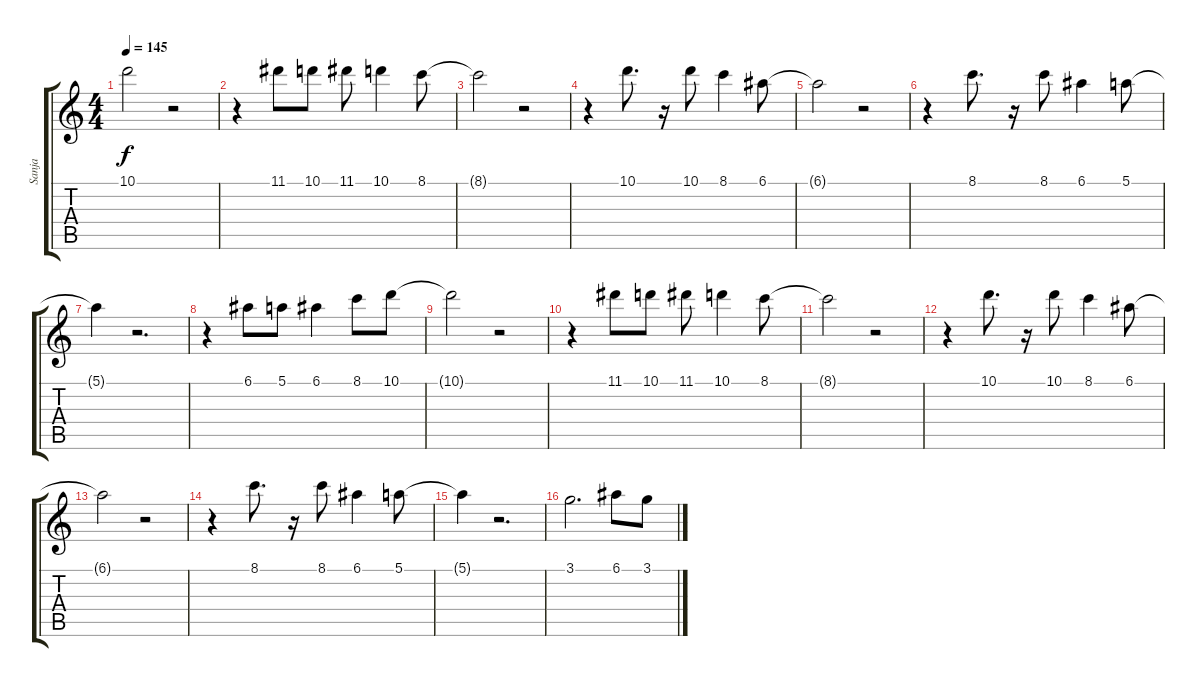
\track ("Sanja" "Sanja") {instrument distortionguitar}
\staff {score tabs}
\tuning (E4 B3 G3 D3 A2 E2) {hide}
\ts (4 4)
\tempo 145
\clef g2
\ks c
10.1{t}.2{dy f} r.2 |
r.4 11.1.8 10.1.8 11.1.8 10.1.4 8.1.8 |
8.1{t}.2 r.2 |
r.4 10.1.8{d} r.16 10.1.8 8.1.4 6.1.8 |
6.1{t}.2 r.2 |
r.4 8.1.8{d} r.16 8.1.8 6.1.4 5.1.8 |
5.1{t}.4 r.2{d} |
r.4 6.1.8 5.1.8 6.1.4 8.1.8 10.1.8 |
10.1{t}.2 r.2 |
r.4 11.1.8 10.1.8 11.1.8 10.1.4 8.1.8 |
8.1{t}.2 r.2 |
r.4 10.1.8{d} r.16 10.1.8 8.1.4 6.1.8 |
6.1{t}.2 r.2 |
r.4 8.1.8{d} r.16 8.1.8 6.1.4 5.1.8 |
5.1{t}.4 r.2{d} |
3.1.2{d} 6.1.8 3.1.8
